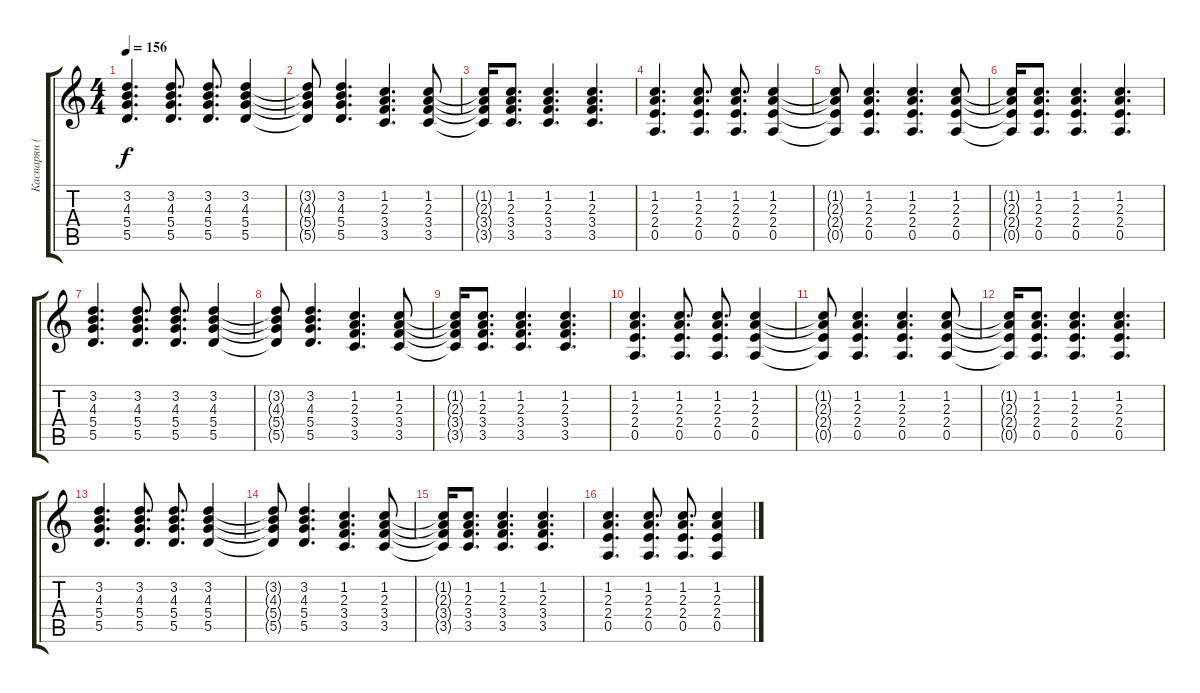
\track ("Каспарян (Ритм)" "Каспарян (") {instrument acousticguitarnylon}
\staff {score tabs}
\tuning (E4 B3 G3 D3 A2 E2) {hide}
\ts (4 4)
\tempo 156
\clef g2
\ks c
(3.2 4.3 5.4 5.5).4{d dy f volume 6} (3.2 4.3 5.4 5.5).8{d} (3.2 4.3 5.4 5.5).8{d} (3.2 4.3 5.4 5.5).4 |
(3.2{t} 4.3{t} 5.4{t} 5.5{t}).8 (3.2 4.3 5.4 5.5).4{d} (1.2 2.3 3.4 3.5).4{d} (1.2 2.3 3.4 3.5).8 |
(1.2{t} 2.3{t} 3.4{t} 3.5{t}).16 (1.2 2.3 3.4 3.5).8{d} (1.2 2.3 3.4 3.5).4{d} (1.2 2.3 3.4 3.5).4{d} |
(1.2 2.3 2.4 0.5).4{d} (1.2 2.3 2.4 0.5).8{d} (1.2 2.3 2.4 0.5).8{d} (1.2 2.3 2.4 0.5).4 |
(1.2{t} 2.3{t} 2.4{t} 0.5{t}).8 (1.2 2.3 2.4 0.5).4{d volume 5} (1.2 2.3 2.4 0.5).4{d} (1.2 2.3 2.4 0.5).8 |
(1.2{t} 2.3{t} 2.4{t} 0.5{t}).16 (1.2 2.3 2.4 0.5).8{d} (1.2 2.3 2.4 0.5).4{d} (1.2 2.3 2.4 0.5).4{d} |
(3.2 4.3 5.4 5.5).4{d} (3.2 4.3 5.4 5.5).8{d} (3.2 4.3 5.4 5.5).8{d} (3.2 4.3 5.4 5.5).4 |
(3.2{t} 4.3{t} 5.4{t} 5.5{t}).8 (3.2 4.3 5.4 5.5).4{d} (1.2 2.3 3.4 3.5).4{d} (1.2 2.3 3.4 3.5).8 |
(1.2{t} 2.3{t} 3.4{t} 3.5{t}).16 (1.2 2.3 3.4 3.5).8{d} (1.2 2.3 3.4 3.5).4{d volume 4} (1.2 2.3 3.4 3.5).4{d} |
(1.2 2.3 2.4 0.5).4{d} (1.2 2.3 2.4 0.5).8{d} (1.2 2.3 2.4 0.5).8{d} (1.2 2.3 2.4 0.5).4 |
(1.2{t} 2.3{t} 2.4{t} 0.5{t}).8 (1.2 2.3 2.4 0.5).4{d} (1.2 2.3 2.4 0.5).4{d} (1.2 2.3 2.4 0.5).8 |
(1.2{t} 2.3{t} 2.4{t} 0.5{t}).16 (1.2 2.3 2.4 0.5).8{d} (1.2 2.3 2.4 0.5).4{d} (1.2 2.3 2.4 0.5).4{d} |
(3.2 4.3 5.4 5.5).4{d} (3.2 4.3 5.4 5.5).8{d volume 3} (3.2 4.3 5.4 5.5).8{d} (3.2 4.3 5.4 5.5).4 |
(3.2{t} 4.3{t} 5.4{t} 5.5{t}).8 (3.2 4.3 5.4 5.5).4{d} (1.2 2.3 3.4 3.5).4{d} (1.2 2.3 3.4 3.5).8 |
(1.2{t} 2.3{t} 3.4{t} 3.5{t}).16 (1.2 2.3 3.4 3.5).8{d} (1.2 2.3 3.4 3.5).4{d} (1.2 2.3 3.4 3.5).4{d} |
(1.2 2.3 2.4 0.5).4{d} (1.2 2.3 2.4 0.5).8{d} (1.2 2.3 2.4 0.5).8{d} (1.2 2.3 2.4 0.5).4
